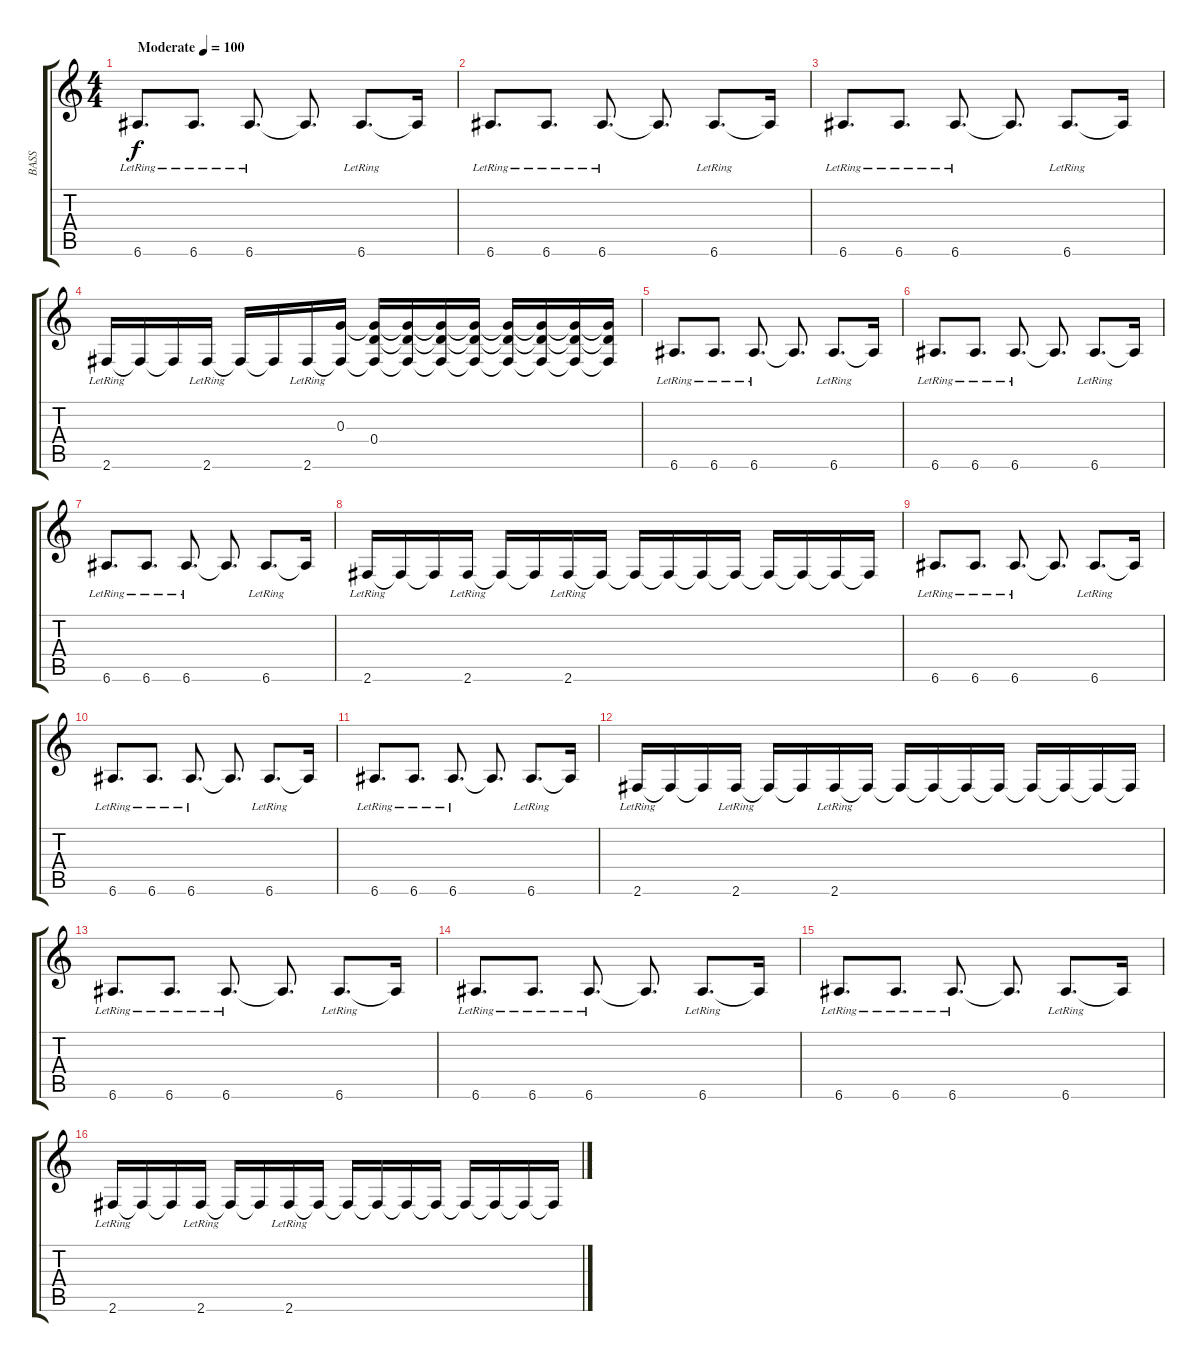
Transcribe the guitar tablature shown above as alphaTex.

\track ("BASS" "BASS") {instrument electricbassfinger}
\staff {score tabs}
\tuning (E4 B3 G3 D3 A2 E2) {hide}
\ts (4 4)
\tempo (100 "Moderate")
\clef g2
\ks c
6.6{lr}.8{d dy f instrument electricbassfinger} 6.6{lr}.8{d} 6.6{lr}.8{d} 6.6{t}.8{d} 6.6{lr}.8{d} 6.6{t}.16 |
6.6{lr}.8{d} 6.6{lr}.8{d} 6.6{lr}.8{d} 6.6{t}.8{d} 6.6{lr}.8{d} 6.6{t}.16 |
6.6{lr}.8{d} 6.6{lr}.8{d} 6.6{lr}.8{d} 6.6{t}.8{d} 6.6{lr}.8{d} 6.6{t}.16 |
2.6{lr}.16 2.6{t}.16 2.6{t}.16 2.6{lr}.16 2.6{t}.16 2.6{t}.16 2.6{lr}.16 (0.3 2.6{t}).16 (0.3{t} 0.4 2.6{t}).16 (0.3{t} 0.4{t} 2.6{t}).16 (0.3{t} 0.4{t} 2.6{t}).16 (0.3{t} 0.4{t} 2.6{t}).16 (0.3{t} 0.4{t} 2.6{t}).16 (0.3{t} 0.4{t} 2.6{t}).16 (0.3{t} 0.4{t} 2.6{t}).16 (0.3{t} 0.4{t} 2.6{t}).16 |
6.6{lr}.8{d} 6.6{lr}.8{d} 6.6{lr}.8{d} 6.6{t}.8{d} 6.6{lr}.8{d} 6.6{t}.16 |
6.6{lr}.8{d} 6.6{lr}.8{d} 6.6{lr}.8{d} 6.6{t}.8{d} 6.6{lr}.8{d} 6.6{t}.16 |
6.6{lr}.8{d} 6.6{lr}.8{d} 6.6{lr}.8{d} 6.6{t}.8{d} 6.6{lr}.8{d} 6.6{t}.16 |
2.6{lr}.16 2.6{t}.16 2.6{t}.16 2.6{lr}.16 2.6{t}.16 2.6{t}.16 2.6{lr}.16 2.6{t}.16 2.6{t}.16 2.6{t}.16 2.6{t}.16 2.6{t}.16 2.6{t}.16 2.6{t}.16 2.6{t}.16 2.6{t}.16 |
6.6{lr}.8{d} 6.6{lr}.8{d} 6.6{lr}.8{d} 6.6{t}.8{d} 6.6{lr}.8{d} 6.6{t}.16 |
6.6{lr}.8{d} 6.6{lr}.8{d} 6.6{lr}.8{d} 6.6{t}.8{d} 6.6{lr}.8{d} 6.6{t}.16 |
6.6{lr}.8{d} 6.6{lr}.8{d} 6.6{lr}.8{d} 6.6{t}.8{d} 6.6{lr}.8{d} 6.6{t}.16 |
2.6{lr}.16 2.6{t}.16 2.6{t}.16 2.6{lr}.16 2.6{t}.16 2.6{t}.16 2.6{lr}.16 2.6{t}.16 2.6{t}.16 2.6{t}.16 2.6{t}.16 2.6{t}.16 2.6{t}.16 2.6{t}.16 2.6{t}.16 2.6{t}.16 |
6.6{lr}.8{d} 6.6{lr}.8{d} 6.6{lr}.8{d} 6.6{t}.8{d} 6.6{lr}.8{d} 6.6{t}.16 |
6.6{lr}.8{d} 6.6{lr}.8{d} 6.6{lr}.8{d} 6.6{t}.8{d} 6.6{lr}.8{d} 6.6{t}.16 |
6.6{lr}.8{d} 6.6{lr}.8{d} 6.6{lr}.8{d} 6.6{t}.8{d} 6.6{lr}.8{d} 6.6{t}.16 |
2.6{lr}.16 2.6{t}.16 2.6{t}.16 2.6{lr}.16 2.6{t}.16 2.6{t}.16 2.6{lr}.16 2.6{t}.16 2.6{t}.16 2.6{t}.16 2.6{t}.16 2.6{t}.16 2.6{t}.16 2.6{t}.16 2.6{t}.16 2.6{t}.16
